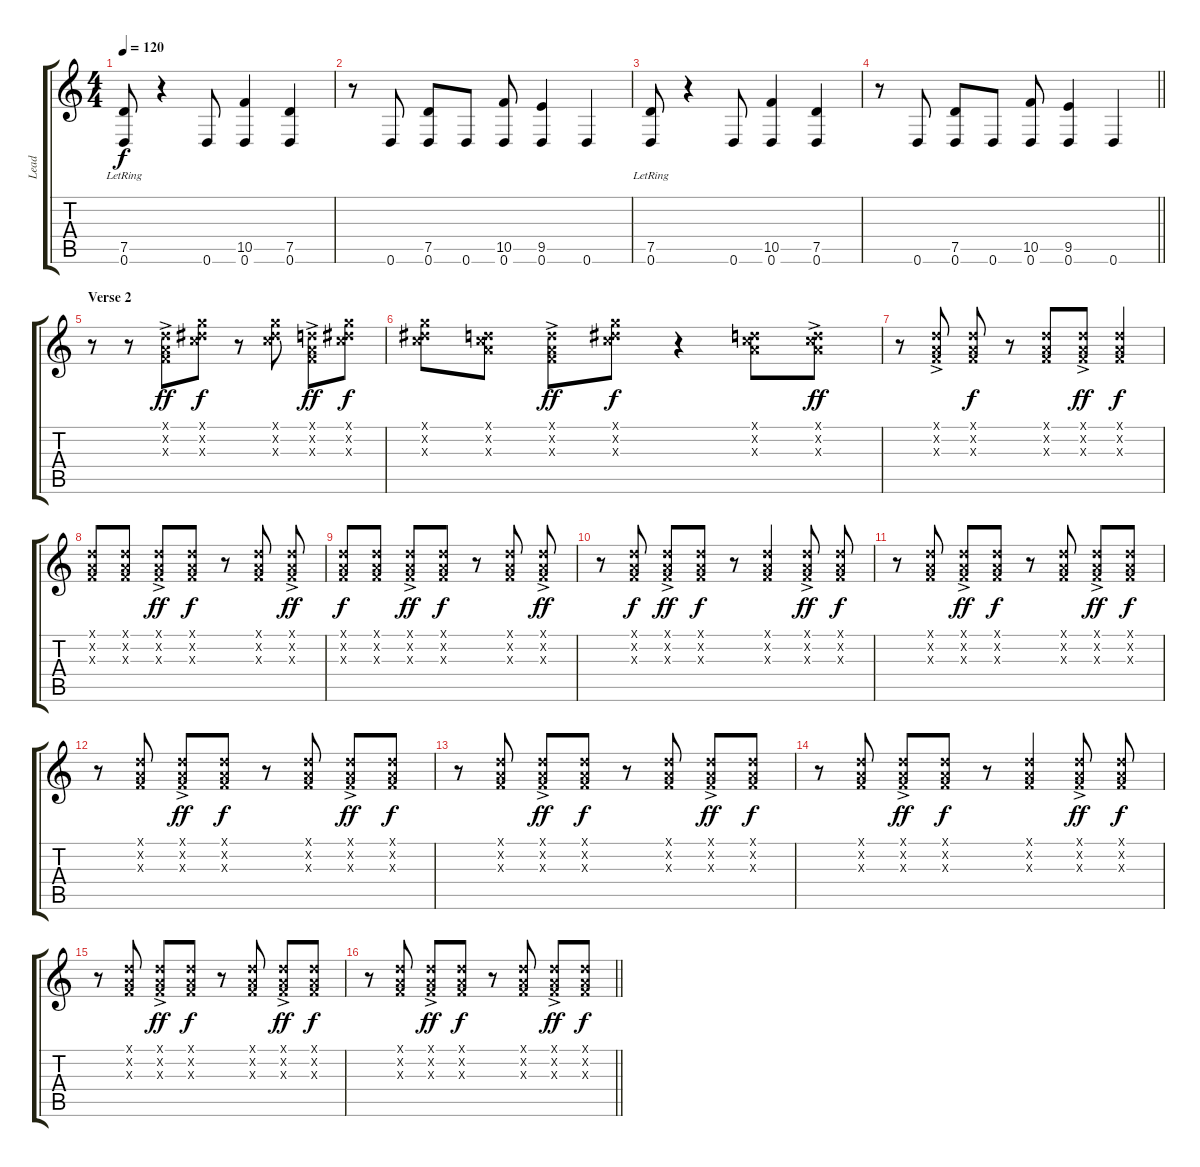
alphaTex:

\track ("Lead" "Lead") {instrument electricguitarclean}
\staff {score tabs}
\tuning (D4 A3 F3 C3 G2 D2) {hide}
\ts (4 4)
\tempo 120
\clef g2
\ks c
(7.5{lr} 0.6{lr}).8{dy f} r.4 0.6.8 (10.5 0.6).4 (7.5 0.6).4 |
r.8 0.6.8 (7.5 0.6).8 0.6.8 (10.5 0.6).8 (9.5 0.6).4 0.6.4 |
(7.5{lr} 0.6{lr}).8 r.4 0.6.8 (10.5 0.6).4 (7.5 0.6).4 |
\barLineRight lightlight
r.8 0.6.8 (7.5 0.6).8 0.6.8 (10.5 0.6).8 (9.5 0.6).4 0.6.4 |
\section ("" "Verse 2")
r.8 r.8 (0.1{ac x} 0.2{x} 0.3{x}).8{dy ff} (5.1{x} 6.2{x} 7.3{x}).8{dy f} r.8 (5.1{x} 6.2{x} 7.3{x}).8 (0.1{ac x} 0.2{x} 0.3{x}).8{dy ff} (5.1{x} 6.2{x} 7.3{x}).8{dy f} |
(5.1{x} 6.2{x} 7.3{x}).8 (0.1{x} 0.2{x} 7.3{x}).8 (0.1{ac x} 0.2{x} 0.3{x}).8{dy ff} (5.1{x} 6.2{x} 7.3{x}).8{dy f} r.4 (0.1{x} 0.2{x} 7.3{x}).8 (0.1{ac x} 0.2{x} 7.3{x}).8{dy ff} |
r.8 (0.1{ac x} 0.2{x} 0.3{x}).8 (0.1{x} 0.2{x} 0.3{x}).8{dy f} r.8 (0.1{x} 0.2{x} 0.3{x}).8 (0.1{ac x} 0.2{x} 0.3{x}).8{dy ff} (0.1{x} 0.2{x} 0.3{x}).4{dy f} |
(0.1{x} 0.2{x} 0.3{x}).8 (0.1{x} 0.2{x} 0.3{x}).8 (0.1{ac x} 0.2{x} 0.3{x}).8{dy ff} (0.1{x} 0.2{x} 0.3{x}).8{dy f} r.8 (0.1{x} 0.2{x} 0.3{x}).8 (0.1{x} 0.2{ac x} 0.3{x}).8{dy ff} |
(0.1{x} 0.2{x} 0.3{x}).8{dy f} (0.1{x} 0.2{x} 0.3{x}).8 (0.1{ac x} 0.2{x} 0.3{x}).8{dy ff} (0.1{x} 0.2{x} 0.3{x}).8{dy f} r.8 (0.1{x} 0.2{x} 0.3{x}).8 (0.1{ac x} 0.2{x} 0.3{x}).8{dy ff} |
r.8 (0.1{x} 0.2{x} 0.3{x}).8{dy f} (0.1{x} 0.2{ac x} 0.3{x}).8{dy ff} (0.1{x} 0.2{x} 0.3{x}).8{dy f} r.8 (0.1{x} 0.2{x} 0.3{x}).4 (0.1{x} 0.2{ac x} 0.3{x}).8{dy ff} (0.1{x} 0.2{x} 0.3{x}).8{dy f} |
r.8 (0.1{x} 0.2{x} 0.3{x}).8 (0.1{ac x} 0.2{x} 0.3{x}).8{dy ff} (0.1{x} 0.2{x} 0.3{x}).8{dy f} r.8 (0.1{x} 0.2{x} 0.3{x}).8 (0.1{x} 0.2{ac x} 0.3{x}).8{dy ff} (0.1{x} 0.2{x} 0.3{x}).8{dy f} |
r.8 (0.1{x} 0.2{x} 0.3{x}).8 (0.1{ac x} 0.2{x} 0.3{x}).8{dy ff} (0.1{x} 0.2{x} 0.3{x}).8{dy f} r.8 (0.1{x} 0.2{x} 0.3{x}).8 (0.1{x} 0.2{ac x} 0.3{x}).8{dy ff} (0.1{x} 0.2{x} 0.3{x}).8{dy f} |
r.8 (0.1{x} 0.2{x} 0.3{x}).8 (0.1{ac x} 0.2{x} 0.3{x}).8{dy ff} (0.1{x} 0.2{x} 0.3{x}).8{dy f} r.8 (0.1{x} 0.2{x} 0.3{x}).8 (0.1{x} 0.2{ac x} 0.3{x}).8{dy ff} (0.1{x} 0.2{x} 0.3{x}).8{dy f} |
r.8 (0.1{x} 0.2{x} 0.3{x}).8 (0.1{x} 0.2{ac x} 0.3{x}).8{dy ff} (0.1{x} 0.2{x} 0.3{x}).8{dy f} r.8 (0.1{x} 0.2{x} 0.3{x}).4 (0.1{x} 0.2{ac x} 0.3{x}).8{dy ff} (0.1{x} 0.2{x} 0.3{x}).8{dy f} |
r.8 (0.1{x} 0.2{x} 0.3{x}).8 (0.1{ac x} 0.2{x} 0.3{x}).8{dy ff} (0.1{x} 0.2{x} 0.3{x}).8{dy f} r.8 (0.1{x} 0.2{x} 0.3{x}).8 (0.1{x} 0.2{ac x} 0.3{x}).8{dy ff} (0.1{x} 0.2{x} 0.3{x}).8{dy f} |
\barLineRight lightlight
r.8 (0.1{x} 0.2{x} 0.3{x}).8 (0.1{ac x} 0.2{x} 0.3{x}).8{dy ff} (0.1{x} 0.2{x} 0.3{x}).8{dy f} r.8 (0.1{x} 0.2{x} 0.3{x}).8 (0.1{x} 0.2{ac x} 0.3{x}).8{dy ff} (0.1{x} 0.2{x} 0.3{x}).8{dy f}
